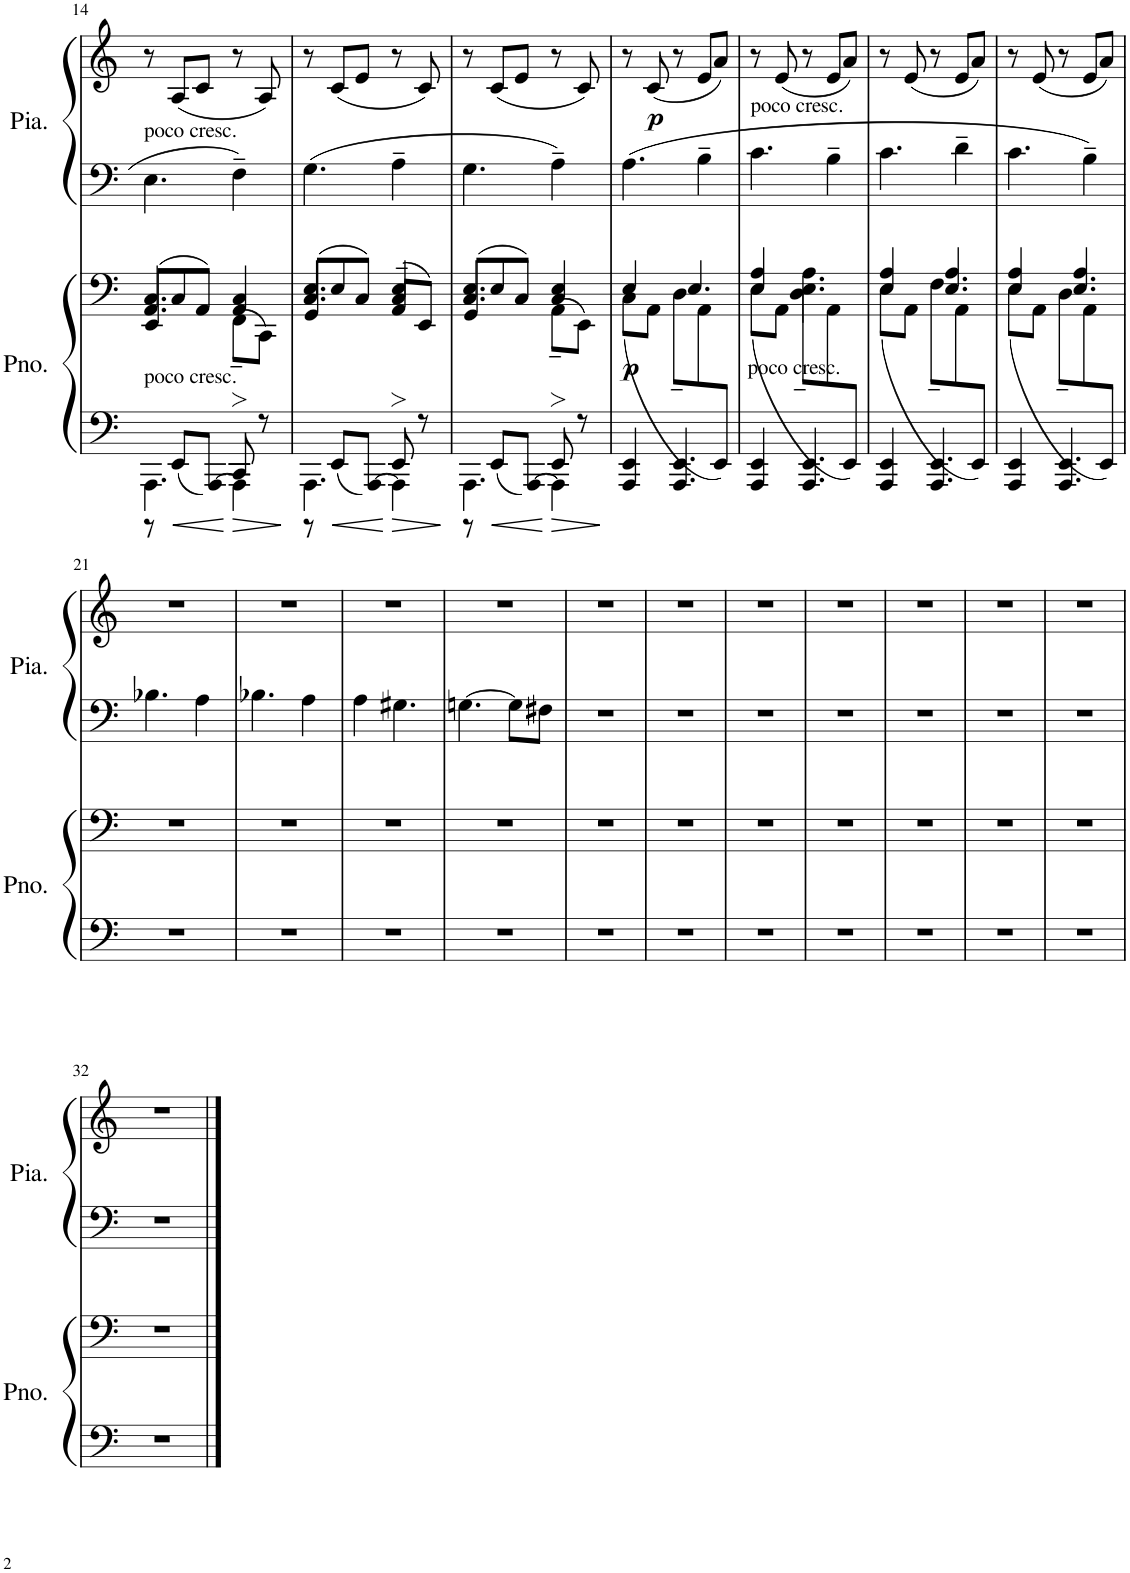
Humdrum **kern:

**kern	**kern	**dynam	**kern	**kern	**dynam
*part2	*part2	*part2	*part1	*part1	*part1
*staff4	*staff3	*staff3/4	*staff2	*staff1	*staff1/2
*I"Piano	*	*	*I"Piano	*	*
*I'Pno.	*	*	*I'Pia.	*	*
!!LO:PB:g=z
*clefF4	*clefF4	*	*clefF4	*clefG2	*
*k[]	*k[]	*	*k[]	*k[]	*
*M5/8	*M5/8	*	*M5/8	*M5/8	*
=14	=14	=14	=14	=14	=14
*^	*^	*	*	*	*
!	!	!	!	!	!LO:TX:a:t=poco cresc.	!	!
!LO:TX:a:t=poco cresc.	!	!	!	!	!	!	!
4.AAA\	8r	(8EE/L	4.AA/ 4.C/	.	4.E\	8r	.
.	8EE/L	8C/	.	.	.	(8A/L	.
.	[8AAA/J	8AA/J)	.	.	.	8c/J	.
8CC>/	4AAA\]	(8FF~\L	4AA/ 4C/	.	4F~\	8r	.
8r	.	8CC\J)	.	.	.	8A/)	.
=15	=15	=15	=15	=15	=15	=15	=15
4.AAA\	8r	(8GG/L	4.C/ 4.E/	.	4.G\	8r	.
.	8EE/L	8E/	.	.	.	(8c/L	.
.	[8AAA/J	8C/J)	.	.	.	8e/J	.
8EE>/	4AAA\]	(8AA~/L	4C/ 4E/	.	4A~\	8r	.
8r	.	8EE/J)	.	.	.	8c/)	.
=16	=16	=16	=16	=16	=16	=16	=16
4.AAA\	8r	(8GG/L	4.C/ 4.E/	.	4.G\	8r	.
.	8EE/L	8E/	.	.	.	(8c/L	.
.	[8AAA/J	8C/J)	.	.	.	8e/J	.
8EE>/	4AAA\]	(8AA~\L	4C/ 4E/	.	4A~\	8r	.
8r	.	8EE\J)	.	.	.	8c/)	.
=17	=17	=17	=17	=17	=17	=17	=17
!	!	!	!	!LO:DY:b	!	!	!
2ryy	4AAA/ 4EE/	(<8C\L	4E/	p	4.A\	8r	.
!	!	!	!	!	!	!	!LO:DY:b
.	.	8AA\J	.	.	.	(8c/	p
.	4.AAA/ 4.EE/	8D~<\L	4.E/	.	.	8r	.
.	.	8AA\	.	.	4B~\	8e/L	.
8EE/J)	.	8ryy	.	.	.	8a/J)	.
=18	=18	=18	=18	=18	=18	=18	=18
!	!	!	!	!	!LO:TX:a:t=poco cresc.	!	!
!LO:TX:a:t=poco cresc.	!	!	!	!	!	!	!
2ryy	4AAA/ 4EE/	(<8E\L	4E/ 4A/	.	4.c\	8r	.
.	.	8AA\J	.	.	.	(8e/	.
.	4.AAA/ 4.EE/	8D~<\L	4.E\ 4.A\	.	.	8r	.
.	.	8AA\	.	.	4B~\	8e/L	.
8EE/J)	.	8ryy	.	.	.	8a/J)	.
=19	=19	=19	=19	=19	=19	=19	=19
2ryy	4AAA/ 4EE/	(<8E\L	4E/ 4A/	.	4.c\	8r	.
.	.	8AA\J	.	.	.	(8e/	.
.	4.AAA/ 4.EE/	8F~<\L	4.E/ 4.A/	.	.	8r	.
.	.	8AA\	.	.	4d~\	8e/L	.
8EE/J)	.	8ryy	.	.	.	8a/J)	.
=20	=20	=20	=20	=20	=20	=20	=20
2ryy	4AAA/ 4EE/	(<8E\L	4E/ 4A/	.	4.c\	8r	.
.	.	8AA\J	.	.	.	(8e/	.
.	4.AAA/ 4.EE/	8D~<\L	4.E/ 4.A/	.	.	8r	.
.	.	8AA\	.	.	4B~\	8e/L	.
8EE/J)	.	8ryy	.	.	.	8a/J)	.
*v	*v	*	*	*	*	*	*
*	*v	*v	*	*	*	*
!!LO:LB:g=z
=21	=21	=21	=21	=21	=21
8%5r	8%5r	.	4.B-X\	8%5r	.
.	.	.	4A\	.	.
=22	=22	=22	=22	=22	=22
8%5r	8%5r	.	4.B-X\	8%5r	.
.	.	.	4A\	.	.
=23	=23	=23	=23	=23	=23
8%5r	8%5r	.	4A\	8%5r	.
.	.	.	4.G#X\	.	.
=24	=24	=24	=24	=24	=24
8%5r	8%5r	.	[4.Gn\	8%5r	.
.	.	.	8G\L]	.	.
.	.	.	8F#X\J	.	.
=25	=25	=25	=25	=25	=25
8%5r	8%5r	.	8%5r	8%5r	.
=26	=26	=26	=26	=26	=26
8%5r	8%5r	.	8%5r	8%5r	.
=27	=27	=27	=27	=27	=27
8%5r	8%5r	.	8%5r	8%5r	.
=28	=28	=28	=28	=28	=28
8%5r	8%5r	.	8%5r	8%5r	.
=29	=29	=29	=29	=29	=29
8%5r	8%5r	.	8%5r	8%5r	.
=30	=30	=30	=30	=30	=30
8%5r	8%5r	.	8%5r	8%5r	.
=31	=31	=31	=31	=31	=31
8%5r	8%5r	.	8%5r	8%5r	.
!!LO:LB:g=z
=32	=32	=32	=32	=32	=32
8%5r	8%5r	.	8%5r	8%5r	.
==	==	==	==	==	==
*-	*-	*-	*-	*-	*-
